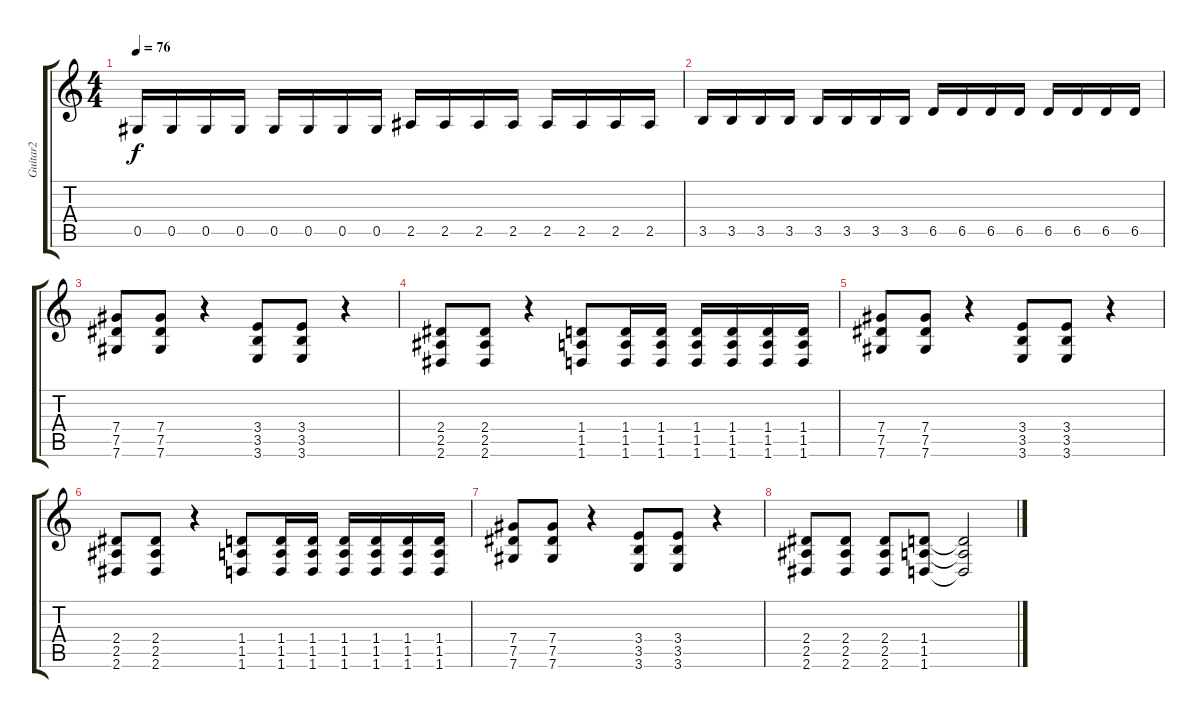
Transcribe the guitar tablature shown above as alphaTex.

\track ("Guitar2" "Guitar2") {instrument overdrivenguitar}
\staff {score tabs}
\tuning (Eb4 Bb3 Gb3 Db3 Ab2 Db2) {hide}
\ts (4 4)
\tempo 76
\clef g2
\ks c
0.5.16{dy f} 0.5.16 0.5.16 0.5.16 0.5.16 0.5.16 0.5.16 0.5.16 2.5.16 2.5.16 2.5.16 2.5.16 2.5.16 2.5.16 2.5.16 2.5.16 |
3.5.16 3.5.16 3.5.16 3.5.16 3.5.16 3.5.16 3.5.16 3.5.16 6.5.16 6.5.16 6.5.16 6.5.16 6.5.16 6.5.16 6.5.16 6.5.16 |
(7.4 7.5 7.6).8 (7.4 7.5 7.6).8 r.4 (3.4 3.5 3.6).8 (3.4 3.5 3.6).8 r.4 |
(2.4 2.5 2.6).8 (2.4 2.5 2.6).8 r.4 (1.4 1.5 1.6).8 (1.4 1.5 1.6).16 (1.4 1.5 1.6).16 (1.4 1.5 1.6).16 (1.4 1.5 1.6).16 (1.4 1.5 1.6).16 (1.4 1.5 1.6).16 |
(7.4 7.5 7.6).8 (7.4 7.5 7.6).8 r.4 (3.4 3.5 3.6).8 (3.4 3.5 3.6).8 r.4 |
(2.4 2.5 2.6).8 (2.4 2.5 2.6).8 r.4 (1.4 1.5 1.6).8 (1.4 1.5 1.6).16 (1.4 1.5 1.6).16 (1.4 1.5 1.6).16 (1.4 1.5 1.6).16 (1.4 1.5 1.6).16 (1.4 1.5 1.6).16 |
(7.4 7.5 7.6).8 (7.4 7.5 7.6).8 r.4 (3.4 3.5 3.6).8 (3.4 3.5 3.6).8 r.4 |
(2.4 2.5 2.6).8 (2.4 2.5 2.6).8 (2.4 2.5 2.6).8 (1.4 1.5 1.6).8 (1.4{t} 1.5{t} 1.6{t}).2
